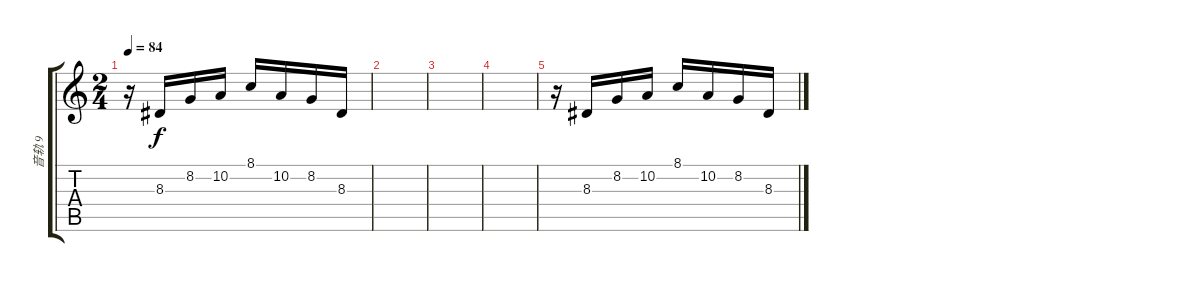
\track ("音轨 9" "音轨 9") {instrument tremolostrings}
\staff {score tabs}
\tuning (E4 B3 G3 D3 A2 E2) {hide}
\ts (2 4)
\tempo 84
\clef g2
\ks c
r.16{dy f} 8.3.16 8.2.16 10.2.16 8.1.16 10.2.16 8.2.16 8.3.16 |
|
|
|
r.16 8.3.16 8.2.16 10.2.16 8.1.16 10.2.16 8.2.16 8.3.16
